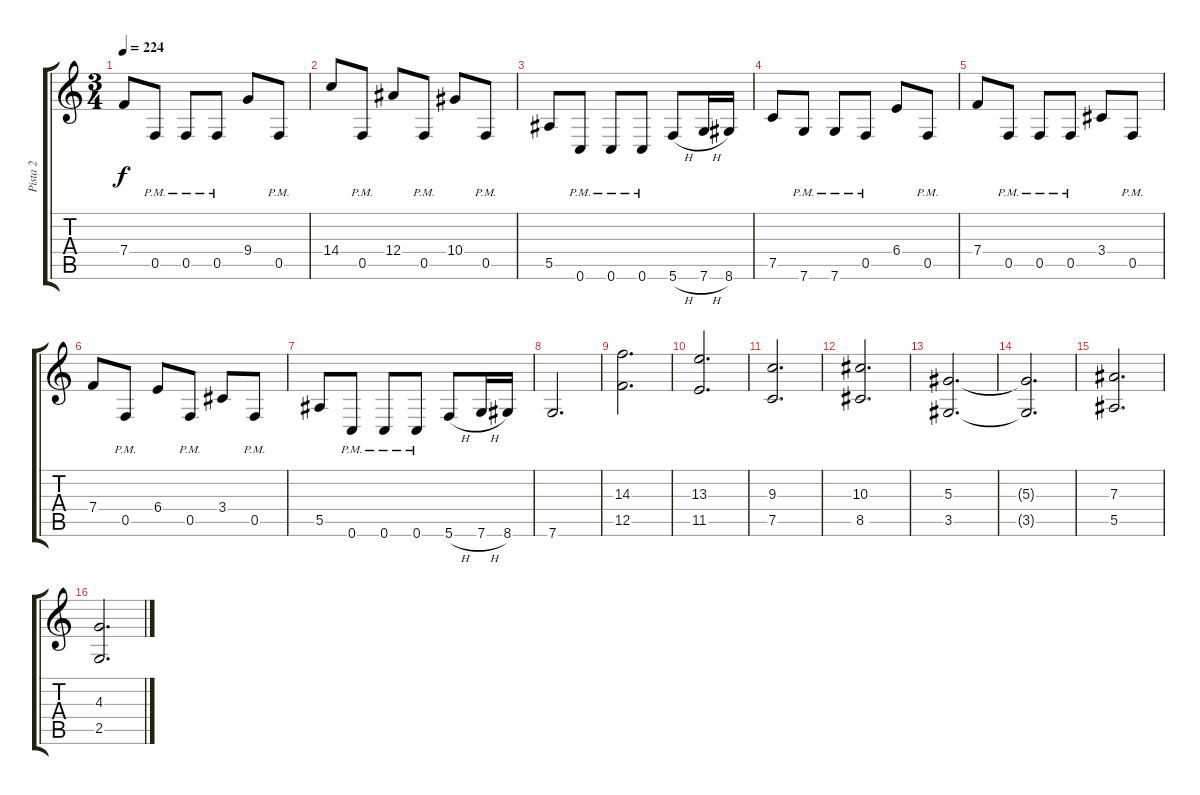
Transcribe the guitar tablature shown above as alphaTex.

\track ("Pista 2" "Pista 2") {instrument distortionguitar}
\staff {score tabs}
\tuning (C4 G3 Eb3 Bb2 F2 C2) {hide}
\ts (3 4)
\tempo 224
\clef g2
\ks c
7.4.8{dy f} 0.5{pm}.8 0.5{pm}.8 0.5{pm}.8 9.4.8 0.5{pm}.8 |
14.4.8 0.5{pm}.8 12.4.8 0.5{pm}.8 10.4.8 0.5{pm}.8 |
5.5.8 0.6{pm}.8 0.6{pm}.8 0.6{pm}.8 5.6{h}.8 7.6{h}.16 8.6.16 |
7.5.8 7.6{pm}.8 7.6{pm}.8 0.5{pm}.8 6.4.8 0.5{pm}.8 |
7.4.8 0.5{pm}.8 0.5{pm}.8 0.5{pm}.8 3.4.8 0.5{pm}.8 |
7.4.8 0.5{pm}.8 6.4.8 0.5{pm}.8 3.4.8 0.5{pm}.8 |
5.5.8 0.6{pm}.8 0.6{pm}.8 0.6{pm}.8 5.6{h}.8 7.6{h}.16 8.6.16 |
7.6.2{d} |
(14.3 12.5).2{d} |
(13.3 11.5).2{d} |
(9.3 7.5).2{d} |
(10.3 8.5).2{d} |
(5.3 3.5).2{d} |
(5.3{t} 3.5{t}).2{d} |
(7.3 5.5).2{d} |
(4.3 2.5).2{d}
